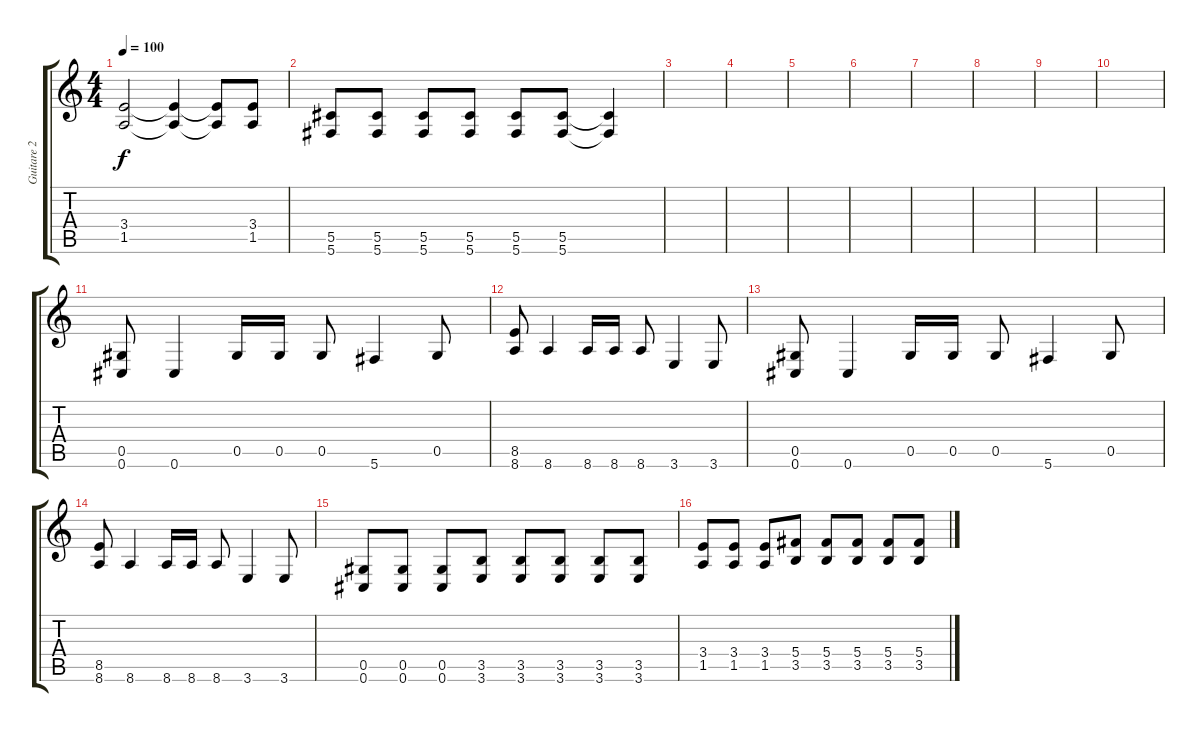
\track ("Guitare 2" "Guitare 2") {instrument overdrivenguitar}
\staff {score tabs}
\tuning (Eb4 Bb3 Gb3 Db3 Ab2 Db2) {hide}
\ts (4 4)
\tempo 100
\clef g2
\ks c
(3.4 1.5).2{dy f} (3.4{t} 1.5{t}).4 (3.4{t} 1.5{t}).8 (3.4 1.5).8 |
(5.5 5.6).8 (5.5 5.6).8 (5.5 5.6).8 (5.5 5.6).8 (5.5 5.6).8 (5.5 5.6).8 (5.5{t} 5.6{t}).4 |
|
|
|
|
|
|
|
|
(0.5 0.6).8{volume 16} 0.6.4 0.5.16 0.5.16 0.5.8 5.6.4 0.5.8 |
(8.5 8.6).8 8.6.4 8.6.16 8.6.16 8.6.8 3.6.4 3.6.8 |
(0.5 0.6).8 0.6.4 0.5.16 0.5.16 0.5.8 5.6.4 0.5.8 |
(8.5 8.6).8 8.6.4 8.6.16 8.6.16 8.6.8 3.6.4 3.6.8 |
(0.5 0.6).8 (0.5 0.6).8 (0.5 0.6).8 (3.5 3.6).8 (3.5 3.6).8 (3.5 3.6).8 (3.5 3.6).8 (3.5 3.6).8 |
(3.4 1.5).8 (3.4 1.5).8 (3.4 1.5).8 (5.4 3.5).8 (5.4 3.5).8 (5.4 3.5).8 (5.4 3.5).8 (5.4 3.5).8
